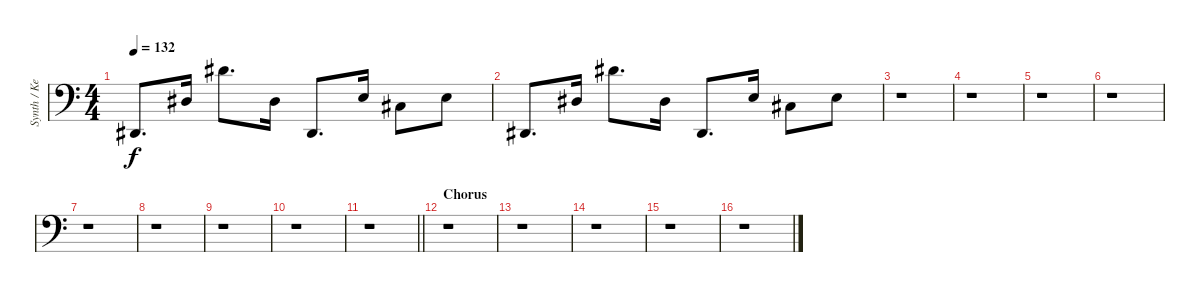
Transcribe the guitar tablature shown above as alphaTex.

\track ("Synth / Keyboard I" "Synth / Ke") {instrument synthbass1}
\staff {score}
\tuning (Eb3 Bb2 Gb2 Db2 Ab1 Eb1) {hide}
\ts (4 4)
\tempo 132
\clef f4
\ks c
0.6.8{d dy f} 2.4.16 5.2.8{d} 2.4.16 0.6.8{d} 3.4.16 0.4.8 3.4.8 |
0.6.8{d} 2.4.16 5.2.8{d} 2.4.16 0.6.8{d} 3.4.16 0.4.8 3.4.8 |
r.1 |
r.1 |
r.1 |
r.1 |
r.1 |
r.1 |
r.1 |
r.1 |
\barLineRight lightlight
r.1 |
\section ("" "Chorus")
r.1 |
r.1 |
r.1 |
r.1 |
r.1
